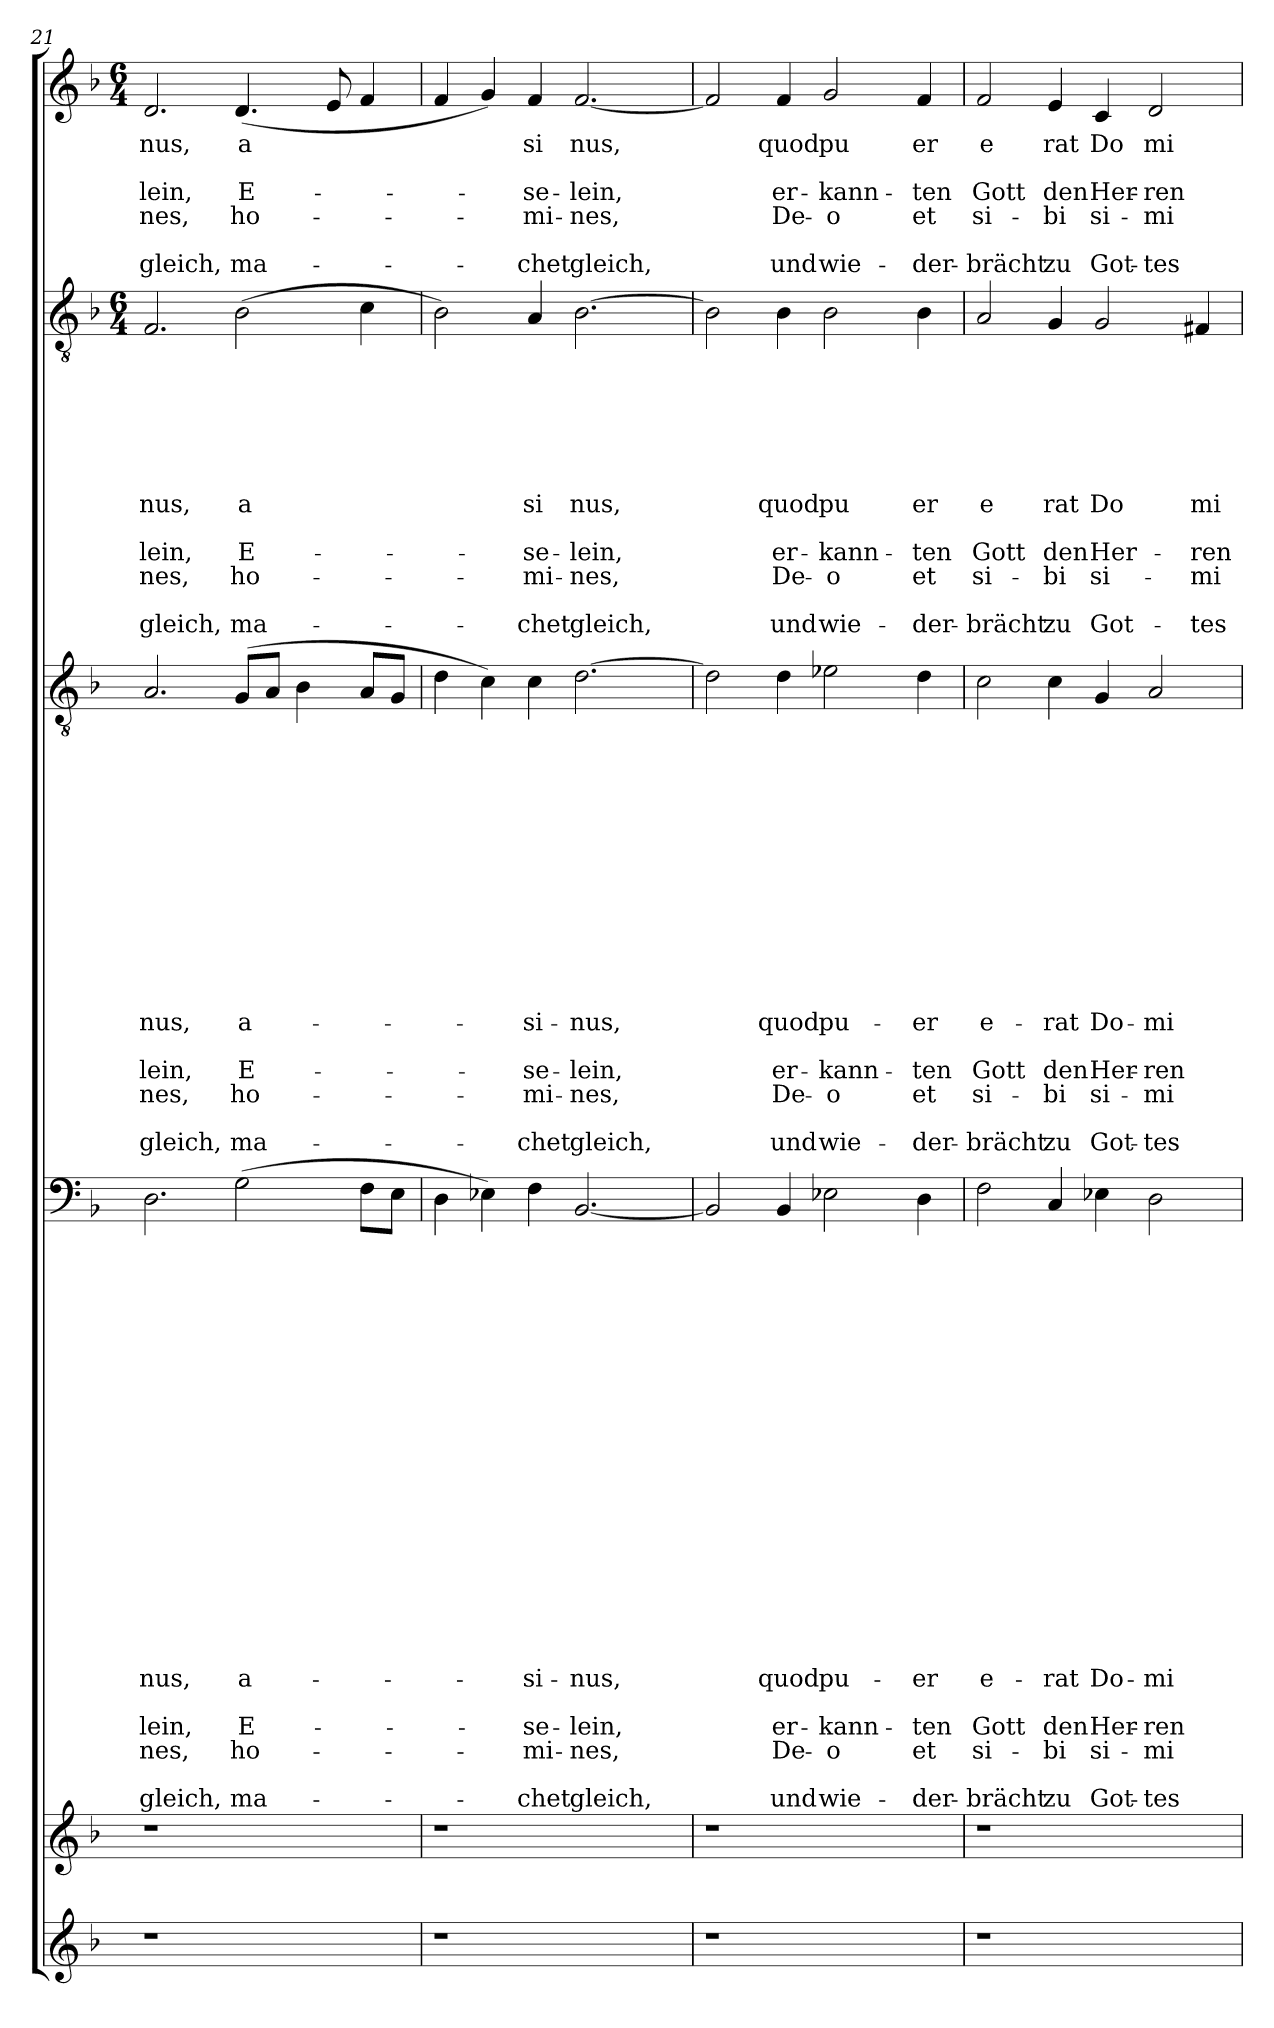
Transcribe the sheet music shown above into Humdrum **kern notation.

**kern	**kern	**kern	**text	**text	**text	**text	**text	**text	**text	**text	**text	**text	**text	**text	**text	**text	**text	**text	**text	**text	**text	**text	**text	**text	**text	**text	**kern	**text	**text	**text	**text	**text	**text	**text	**text	**text	**text	**text	**text	**text	**text	**text	**text	**text	**text	**kern	**text	**text	**text	**text	**text	**text	**text	**text	**text	**text	**text	**text	**kern	**text	**text	**text	**text	**text	**text
*part6	*part5	*part4	*part4	*part4	*part4	*part4	*part4	*part4	*part4	*part4	*part4	*part4	*part4	*part4	*part4	*part4	*part4	*part4	*part4	*part4	*part4	*part4	*part4	*part4	*part4	*part4	*part3	*part3	*part3	*part3	*part3	*part3	*part3	*part3	*part3	*part3	*part3	*part3	*part3	*part3	*part3	*part3	*part3	*part3	*part3	*part2	*part2	*part2	*part2	*part2	*part2	*part2	*part2	*part2	*part2	*part2	*part2	*part2	*part1	*part1	*part1	*part1	*part1	*part1	*part1
*staff6	*staff5	*staff4	*staff4	*staff4	*staff4	*staff4	*staff4	*staff4	*staff4	*staff4	*staff4	*staff4	*staff4	*staff4	*staff4	*staff4	*staff4	*staff4	*staff4	*staff4	*staff4	*staff4	*staff4	*staff4	*staff4	*staff4	*staff3	*staff3	*staff3	*staff3	*staff3	*staff3	*staff3	*staff3	*staff3	*staff3	*staff3	*staff3	*staff3	*staff3	*staff3	*staff3	*staff3	*staff3	*staff3	*staff2	*staff2	*staff2	*staff2	*staff2	*staff2	*staff2	*staff2	*staff2	*staff2	*staff2	*staff2	*staff2	*staff1	*staff1	*staff1	*staff1	*staff1	*staff1	*staff1
*clefG2	*clefG2	*clefF4	*	*	*	*	*	*	*	*	*	*	*	*	*	*	*	*	*	*	*	*	*	*	*	*	*clefGv2	*	*	*	*	*	*	*	*	*	*	*	*	*	*	*	*	*	*	*clefGv2	*	*	*	*	*	*	*	*	*	*	*	*	*clefG2	*	*	*	*	*	*
*k[b-]	*k[b-]	*k[b-]	*	*	*	*	*	*	*	*	*	*	*	*	*	*	*	*	*	*	*	*	*	*	*	*	*k[b-]	*	*	*	*	*	*	*	*	*	*	*	*	*	*	*	*	*	*	*k[b-]	*	*	*	*	*	*	*	*	*	*	*	*	*k[b-]	*	*	*	*	*	*
*F:	*F:	*F:	*	*	*	*	*	*	*	*	*	*	*	*	*	*	*	*	*	*	*	*	*	*	*	*	*F:	*	*	*	*	*	*	*	*	*	*	*	*	*	*	*	*	*	*	*F:	*	*	*	*	*	*	*	*	*	*	*	*	*F:	*	*	*	*	*	*
*	*	*	*	*	*	*	*	*	*	*	*	*	*	*	*	*	*	*	*	*	*	*	*	*	*	*	*	*	*	*	*	*	*	*	*	*	*	*	*	*	*	*	*	*	*	*M6/4	*	*	*	*	*	*	*	*	*	*	*	*	*M6/4	*	*	*	*	*	*
=21	=21	=21	=21	=21	=21	=21	=21	=21	=21	=21	=21	=21	=21	=21	=21	=21	=21	=21	=21	=21	=21	=21	=21	=21	=21	=21	=21	=21	=21	=21	=21	=21	=21	=21	=21	=21	=21	=21	=21	=21	=21	=21	=21	=21	=21	=21	=21	=21	=21	=21	=21	=21	=21	=21	=21	=21	=21	=21	=21	=21	=21	=21	=21	=21	=21
!	!	!	!	!	!	!	!	!	!	!	!	!	!	!	!	!	!	!	!	!	!LO:LY:b	!	!LO:LY:b	!LO:LY:b	!	!LO:LY:b	!	!	!	!	!	!	!	!	!	!	!	!	!	!LO:LY:b	!	!LO:LY:b	!LO:LY:b	!	!LO:LY:b	!	!	!	!	!	!	!	!LO:LY:b	!	!LO:LY:b	!LO:LY:b	!	!LO:LY:b	!	!LO:LY:b	!	!LO:LY:b	!LO:LY:b	!	!LO:LY:b
1r	1r	2.D\	.	.	.	.	.	.	.	.	.	.	.	.	.	.	.	.	.	.	-nus,	.	-lein,	-nes,	.	gleich,	2.A/	.	.	.	.	.	.	.	.	.	.	.	.	-nus,	.	-lein,	-nes,	.	gleich,	2.F/	.	.	.	.	.	.	nus,	.	-lein,	-nes,	.	gleich,	2.d/	nus,	.	-lein,	-nes,	.	gleich,
!	!	!	!	!	!	!	!	!	!	!	!	!	!	!	!	!	!	!	!	!	!LO:LY:b	!	!LO:LY:b	!LO:LY:b	!	!LO:LY:b	!	!	!	!	!	!	!	!	!	!	!	!	!	!LO:LY:b	!	!LO:LY:b	!LO:LY:b	!	!LO:LY:b	!	!	!	!	!	!	!	!LO:LY:b	!	!LO:LY:b	!LO:LY:b	!	!LO:LY:b	!	!LO:LY:b	!	!LO:LY:b	!LO:LY:b	!	!LO:LY:b
.	.	(>2G\	.	.	.	.	.	.	.	.	.	.	.	.	.	.	.	.	.	.	a-	.	E-	ho-	.	ma-	(>8G/L	.	.	.	.	.	.	.	.	.	.	.	.	a-	.	E-	ho-	.	ma-	(>2B-\	.	.	.	.	.	.	a	.	E-	ho-	.	ma-	(<4.d/	a	.	E-	ho-	.	ma-
.	.	.	.	.	.	.	.	.	.	.	.	.	.	.	.	.	.	.	.	.	.	.	.	.	.	.	8A/J	.	.	.	.	.	.	.	.	.	.	.	.	.	.	.	.	.	.	.	.	.	.	.	.	.	.	.	.	.	.	.	.	.	.	.	.	.	.
2ryy	2ryy	.	.	.	.	.	.	.	.	.	.	.	.	.	.	.	.	.	.	.	.	.	.	.	.	.	4B-\	.	.	.	.	.	.	.	.	.	.	.	.	.	.	.	.	.	.	.	.	.	.	.	.	.	.	.	.	.	.	.	.	.	.	.	.	.	.
.	.	.	.	.	.	.	.	.	.	.	.	.	.	.	.	.	.	.	.	.	.	.	.	.	.	.	.	.	.	.	.	.	.	.	.	.	.	.	.	.	.	.	.	.	.	.	.	.	.	.	.	.	.	.	.	.	.	.	8e/	.	.	.	.	.	.
.	.	8F\L	.	.	.	.	.	.	.	.	.	.	.	.	.	.	.	.	.	.	.	.	.	.	.	.	8A/L	.	.	.	.	.	.	.	.	.	.	.	.	.	.	.	.	.	.	4c\	.	.	.	.	.	.	.	.	.	.	.	.	4f/	.	.	.	.	.	.
.	.	8E\J	.	.	.	.	.	.	.	.	.	.	.	.	.	.	.	.	.	.	.	.	.	.	.	.	8G/J	.	.	.	.	.	.	.	.	.	.	.	.	.	.	.	.	.	.	.	.	.	.	.	.	.	.	.	.	.	.	.	.	.	.	.	.	.	.
=22	=22	=22	=22	=22	=22	=22	=22	=22	=22	=22	=22	=22	=22	=22	=22	=22	=22	=22	=22	=22	=22	=22	=22	=22	=22	=22	=22	=22	=22	=22	=22	=22	=22	=22	=22	=22	=22	=22	=22	=22	=22	=22	=22	=22	=22	=22	=22	=22	=22	=22	=22	=22	=22	=22	=22	=22	=22	=22	=22	=22	=22	=22	=22	=22	=22
1r	1r	4D\	.	.	.	.	.	.	.	.	.	.	.	.	.	.	.	.	.	.	.	.	.	.	.	.	4d\	.	.	.	.	.	.	.	.	.	.	.	.	.	.	.	.	.	.	2B-\)	.	.	.	.	.	.	.	.	.	.	.	.	4f/	.	.	.	.	.	.
.	.	4E-X\)	.	.	.	.	.	.	.	.	.	.	.	.	.	.	.	.	.	.	.	.	.	.	.	.	4c\)	.	.	.	.	.	.	.	.	.	.	.	.	.	.	.	.	.	.	.	.	.	.	.	.	.	.	.	.	.	.	.	4g/)	.	.	.	.	.	.
!	!	!	!	!	!	!	!	!	!	!	!	!	!	!	!	!	!	!	!	!	!LO:LY:b	!	!LO:LY:b	!LO:LY:b	!	!LO:LY:b	!	!	!	!	!	!	!	!	!	!	!	!	!	!LO:LY:b	!	!LO:LY:b	!LO:LY:b	!	!LO:LY:b	!	!	!	!	!	!	!	!LO:LY:b	!	!LO:LY:b	!LO:LY:b	!	!LO:LY:b	!	!LO:LY:b	!	!LO:LY:b	!LO:LY:b	!	!LO:LY:b
.	.	4F\	.	.	.	.	.	.	.	.	.	.	.	.	.	.	.	.	.	.	-si-	.	-se-	-mi-	.	-chet	4c\	.	.	.	.	.	.	.	.	.	.	.	.	-si-	.	-se-	-mi-	.	-chet	4A/	.	.	.	.	.	.	si	.	-se-	-mi-	.	-chet	4f/	si	.	-se-	-mi-	.	-chet
!	!	!	!	!	!	!	!	!	!	!	!	!	!	!	!	!	!	!	!	!	!LO:LY:b	!	!LO:LY:b	!LO:LY:b	!	!LO:LY:b	!	!	!	!	!	!	!	!	!	!	!	!	!	!LO:LY:b	!	!LO:LY:b	!LO:LY:b	!	!LO:LY:b	!	!	!	!	!	!	!	!LO:LY:b	!	!LO:LY:b	!LO:LY:b	!	!LO:LY:b	!	!LO:LY:b	!	!LO:LY:b	!LO:LY:b	!	!LO:LY:b
.	.	[<2.BB-/	.	.	.	.	.	.	.	.	.	.	.	.	.	.	.	.	.	.	-nus,	.	-lein,	-nes,	.	gleich,	[>2.d\	.	.	.	.	.	.	.	.	.	.	.	.	-nus,	.	-lein,	-nes,	.	gleich,	[>2.B-\	.	.	.	.	.	.	nus,	.	-lein,	-nes,	.	gleich,	[<2.f/	nus,	.	-lein,	-nes,	.	gleich,
2ryy	2ryy	.	.	.	.	.	.	.	.	.	.	.	.	.	.	.	.	.	.	.	.	.	.	.	.	.	.	.	.	.	.	.	.	.	.	.	.	.	.	.	.	.	.	.	.	.	.	.	.	.	.	.	.	.	.	.	.	.	.	.	.	.	.	.	.
=23	=23	=23	=23	=23	=23	=23	=23	=23	=23	=23	=23	=23	=23	=23	=23	=23	=23	=23	=23	=23	=23	=23	=23	=23	=23	=23	=23	=23	=23	=23	=23	=23	=23	=23	=23	=23	=23	=23	=23	=23	=23	=23	=23	=23	=23	=23	=23	=23	=23	=23	=23	=23	=23	=23	=23	=23	=23	=23	=23	=23	=23	=23	=23	=23	=23
1r	1r	2BB-/]	.	.	.	.	.	.	.	.	.	.	.	.	.	.	.	.	.	.	.	.	.	.	.	.	2d\]	.	.	.	.	.	.	.	.	.	.	.	.	.	.	.	.	.	.	2B-\]	.	.	.	.	.	.	.	.	.	.	.	.	2f/]	.	.	.	.	.	.
!	!	!	!	!	!	!	!	!	!	!	!	!	!	!	!	!	!	!	!	!	!LO:LY:b	!	!LO:LY:b	!LO:LY:b	!	!LO:LY:b	!	!	!	!	!	!	!	!	!	!	!	!	!	!LO:LY:b	!	!LO:LY:b	!LO:LY:b	!	!LO:LY:b	!	!	!	!	!	!	!	!LO:LY:b	!	!LO:LY:b	!LO:LY:b	!	!LO:LY:b	!	!LO:LY:b	!	!LO:LY:b	!LO:LY:b	!	!LO:LY:b
.	.	4BB-/	.	.	.	.	.	.	.	.	.	.	.	.	.	.	.	.	.	.	quod	.	er-	De-	.	und	4d\	.	.	.	.	.	.	.	.	.	.	.	.	quod	.	er-	De-	.	und	4B-\	.	.	.	.	.	.	quod	.	er-	De-	.	und	4f/	quod	.	er-	De-	.	und
!	!	!	!	!	!	!	!	!	!	!	!	!	!	!	!	!	!	!	!	!	!LO:LY:b	!	!LO:LY:b	!LO:LY:b	!	!LO:LY:b	!	!	!	!	!	!	!	!	!	!	!	!	!	!LO:LY:b	!	!LO:LY:b	!LO:LY:b	!	!LO:LY:b	!	!	!	!	!	!	!	!LO:LY:b	!	!LO:LY:b	!LO:LY:b	!	!LO:LY:b	!	!LO:LY:b	!	!LO:LY:b	!LO:LY:b	!	!LO:LY:b
.	.	2E-X\	.	.	.	.	.	.	.	.	.	.	.	.	.	.	.	.	.	.	pu-	.	-kann-	-o	.	wie-	2e-X\	.	.	.	.	.	.	.	.	.	.	.	.	pu-	.	-kann-	-o	.	wie-	2B-\	.	.	.	.	.	.	pu	.	-kann-	-o	.	wie-	2g/	pu	.	-kann-	-o	.	wie-
2ryy	2ryy	.	.	.	.	.	.	.	.	.	.	.	.	.	.	.	.	.	.	.	.	.	.	.	.	.	.	.	.	.	.	.	.	.	.	.	.	.	.	.	.	.	.	.	.	.	.	.	.	.	.	.	.	.	.	.	.	.	.	.	.	.	.	.	.
!	!	!	!	!	!	!	!	!	!	!	!	!	!	!	!	!	!	!	!	!	!LO:LY:b	!	!LO:LY:b	!LO:LY:b	!	!LO:LY:b	!	!	!	!	!	!	!	!	!	!	!	!	!	!LO:LY:b	!	!LO:LY:b	!LO:LY:b	!	!LO:LY:b	!	!	!	!	!	!	!	!LO:LY:b	!	!LO:LY:b	!LO:LY:b	!	!LO:LY:b	!	!LO:LY:b	!	!LO:LY:b	!LO:LY:b	!	!LO:LY:b
.	.	4D\	.	.	.	.	.	.	.	.	.	.	.	.	.	.	.	.	.	.	-er	.	-ten	et	.	-der-	4d\	.	.	.	.	.	.	.	.	.	.	.	.	-er	.	-ten	et	.	-der-	4B-\	.	.	.	.	.	.	er	.	-ten	et	.	-der-	4f/	er	.	-ten	et	.	-der-
=24	=24	=24	=24	=24	=24	=24	=24	=24	=24	=24	=24	=24	=24	=24	=24	=24	=24	=24	=24	=24	=24	=24	=24	=24	=24	=24	=24	=24	=24	=24	=24	=24	=24	=24	=24	=24	=24	=24	=24	=24	=24	=24	=24	=24	=24	=24	=24	=24	=24	=24	=24	=24	=24	=24	=24	=24	=24	=24	=24	=24	=24	=24	=24	=24	=24
!	!	!	!	!	!	!	!	!	!	!	!	!	!	!	!	!	!	!	!	!	!LO:LY:b	!	!LO:LY:b	!LO:LY:b	!	!LO:LY:b	!	!	!	!	!	!	!	!	!	!	!	!	!	!LO:LY:b	!	!LO:LY:b	!LO:LY:b	!	!LO:LY:b	!	!	!	!	!	!	!	!LO:LY:b	!	!LO:LY:b	!LO:LY:b	!	!LO:LY:b	!	!LO:LY:b	!	!LO:LY:b	!LO:LY:b	!	!LO:LY:b
1r	1r	2F\	.	.	.	.	.	.	.	.	.	.	.	.	.	.	.	.	.	.	e-	.	Gott	si-	.	-brächt	2c\	.	.	.	.	.	.	.	.	.	.	.	.	e-	.	Gott	si-	.	-brächt	2A/	.	.	.	.	.	.	e	.	Gott	si-	.	-brächt	2f/	e	.	Gott	si-	.	-brächt
!	!	!	!	!	!	!	!	!	!	!	!	!	!	!	!	!	!	!	!	!	!LO:LY:b	!	!LO:LY:b	!LO:LY:b	!	!LO:LY:b	!	!	!	!	!	!	!	!	!	!	!	!	!	!LO:LY:b	!	!LO:LY:b	!LO:LY:b	!	!LO:LY:b	!	!	!	!	!	!	!	!LO:LY:b	!	!LO:LY:b	!LO:LY:b	!	!LO:LY:b	!	!LO:LY:b	!	!LO:LY:b	!LO:LY:b	!	!LO:LY:b
.	.	4C/	.	.	.	.	.	.	.	.	.	.	.	.	.	.	.	.	.	.	-rat	.	den	-bi	.	zu	4c\	.	.	.	.	.	.	.	.	.	.	.	.	-rat	.	den	-bi	.	zu	4G/	.	.	.	.	.	.	rat	.	den	-bi	.	zu	4e/	rat	.	den	-bi	.	zu
!	!	!	!	!	!	!	!	!	!	!	!	!	!	!	!	!	!	!	!	!	!LO:LY:b	!	!LO:LY:b	!LO:LY:b	!	!LO:LY:b	!	!	!	!	!	!	!	!	!	!	!	!	!	!LO:LY:b	!	!LO:LY:b	!LO:LY:b	!	!LO:LY:b	!	!	!	!	!	!	!	!LO:LY:b	!	!LO:LY:b	!LO:LY:b	!	!LO:LY:b	!	!LO:LY:b	!	!LO:LY:b	!LO:LY:b	!	!LO:LY:b
.	.	4E-X\	.	.	.	.	.	.	.	.	.	.	.	.	.	.	.	.	.	.	Do-	.	Her-	si-	.	Got-	4G/	.	.	.	.	.	.	.	.	.	.	.	.	Do-	.	Her-	si-	.	Got-	2G/	.	.	.	.	.	.	Do	.	Her-	si-	.	Got-	4c/	Do	.	Her-	si-	.	Got-
!	!	!	!	!	!	!	!	!	!	!	!	!	!	!	!	!	!	!	!	!	!LO:LY:b	!	!LO:LY:b	!LO:LY:b	!	!LO:LY:b	!	!	!	!	!	!	!	!	!	!	!	!	!	!LO:LY:b	!	!LO:LY:b	!LO:LY:b	!	!LO:LY:b	!	!	!	!	!	!	!	!	!	!	!	!	!	!	!LO:LY:b	!	!LO:LY:b	!LO:LY:b	!	!LO:LY:b
2ryy	2ryy	2D\	.	.	.	.	.	.	.	.	.	.	.	.	.	.	.	.	.	.	-mi-	.	-ren	-mi-	.	-tes	2A/	.	.	.	.	.	.	.	.	.	.	.	.	-mi-	.	-ren	-mi-	.	-tes	.	.	.	.	.	.	.	.	.	.	.	.	.	2d/	mi	.	-ren	-mi-	.	-tes
!	!	!	!	!	!	!	!	!	!	!	!	!	!	!	!	!	!	!	!	!	!	!	!	!	!	!	!	!	!	!	!	!	!	!	!	!	!	!	!	!	!	!	!	!	!	!	!	!	!	!	!	!	!LO:LY:b	!	!LO:LY:b	!LO:LY:b	!	!LO:LY:b	!	!	!	!	!	!	!
.	.	.	.	.	.	.	.	.	.	.	.	.	.	.	.	.	.	.	.	.	.	.	.	.	.	.	.	.	.	.	.	.	.	.	.	.	.	.	.	.	.	.	.	.	.	4F#X/	.	.	.	.	.	.	mi	.	-ren	-mi-	.	-tes	.	.	.	.	.	.	.
=	=	=	=	=	=	=	=	=	=	=	=	=	=	=	=	=	=	=	=	=	=	=	=	=	=	=	=	=	=	=	=	=	=	=	=	=	=	=	=	=	=	=	=	=	=	=	=	=	=	=	=	=	=	=	=	=	=	=	=	=	=	=	=	=	=
*-	*-	*-	*-	*-	*-	*-	*-	*-	*-	*-	*-	*-	*-	*-	*-	*-	*-	*-	*-	*-	*-	*-	*-	*-	*-	*-	*-	*-	*-	*-	*-	*-	*-	*-	*-	*-	*-	*-	*-	*-	*-	*-	*-	*-	*-	*-	*-	*-	*-	*-	*-	*-	*-	*-	*-	*-	*-	*-	*-	*-	*-	*-	*-	*-	*-
